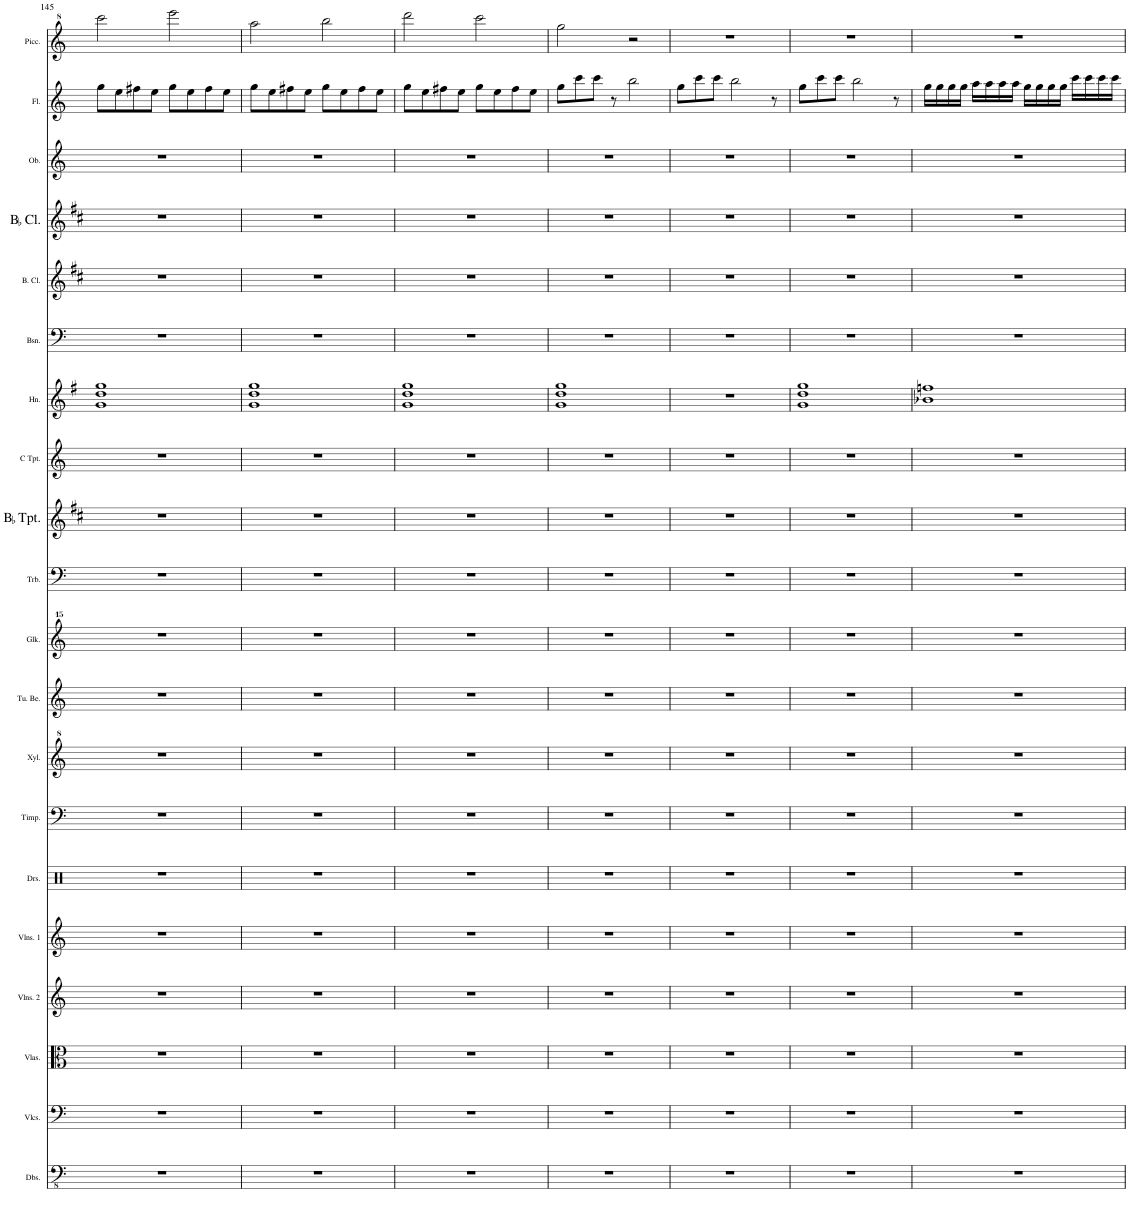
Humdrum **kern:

**kern	**kern	**kern	**kern	**kern	**kern	**kern	**kern	**kern	**kern	**kern	**kern	**kern	**kern	**kern	**kern	**kern	**kern	**kern	**kern
*part20	*part19	*part18	*part17	*part16	*part15	*part14	*part13	*part12	*part11	*part10	*part9	*part8	*part7	*part6	*part5	*part4	*part3	*part2	*part1
*staff20	*staff19	*staff18	*staff17	*staff16	*staff15	*staff14	*staff13	*staff12	*staff11	*staff10	*staff9	*staff8	*staff7	*staff6	*staff5	*staff4	*staff3	*staff2	*staff1
*I"Double Basses	*I"Violoncellos	*I"Violas	*I"Violins 2	*I"Violins 1	*I"Drumset	*I"Timpani	*I"Xylophone	*I"Tubular Bells	*I"Glockenspiel	*I"Trombone	*I"BaccidentalFlat Trumpet	*I"C Trumpet	*I"Horn	*I"Bassoon	*I"Bass Clarinet	*I"BaccidentalFlat Clarinet	*I"Oboe	*I"Flute	*I"Piccolo
*I'Dbs.	*I'Vlcs.	*I'Vlas.	*I'Vlns. 2	*I'Vlns. 1	*I'Drs.	*I'Timp.	*I'Xyl.	*I'Tu. Be.	*I'Glk.	*I'Trb.	*I'BaccidentalFlat Tpt.	*I'C Tpt.	*I'Hn.	*I'Bsn.	*I'B. Cl.	*I'BaccidentalFlat Cl.	*I'Ob.	*I'Fl.	*I'Picc.
!!LO:PB:g=z
*clefFv4	*clefF4	*clefC3	*clefG2	*clefG2	*clefX	*clefF4	*clefG^2	*clefG2	*clefG^^2	*clefF4	*clefG2	*clefG2	*clefG2	*clefF4	*clefG2	*clefG2	*clefG2	*clefG2	*clefG^2
*	*	*	*	*	*	*	*	*	*	*	*Trd1c2	*	*Trd4c7	*	*Trd8c14	*Trd1c2	*	*	*Trd-7c-12
*k[]	*k[]	*k[]	*k[]	*k[]	*k[]	*k[]	*k[]	*k[]	*k[]	*k[]	*k[f#c#]	*k[]	*k[f#]	*k[]	*k[f#c#]	*k[f#c#]	*k[]	*k[]	*k[]
*M4/4	*M4/4	*M4/4	*M4/4	*M4/4	*M4/4	*M4/4	*M4/4	*M4/4	*M4/4	*M4/4	*M4/4	*M4/4	*M4/4	*M4/4	*M4/4	*M4/4	*M4/4	*	*
=145	=145	=145	=145	=145	=145	=145	=145	=145	=145	=145	=145	=145	=145	=145	=145	=145	=145	=145	=145
1r	1r	1r	1r	1r	1r	1r	1r	1r	1r	1r	1r	1r	1g 1dd 1gg	1r	1r	1r	1r	8gg\L	2cccc\
.	.	.	.	.	.	.	.	.	.	.	.	.	.	.	.	.	.	8ee\	.
.	.	.	.	.	.	.	.	.	.	.	.	.	.	.	.	.	.	8ff#X\	.
.	.	.	.	.	.	.	.	.	.	.	.	.	.	.	.	.	.	8ee\J	.
.	.	.	.	.	.	.	.	.	.	.	.	.	.	.	.	.	.	8gg\L	2eeee\
.	.	.	.	.	.	.	.	.	.	.	.	.	.	.	.	.	.	8ee\	.
.	.	.	.	.	.	.	.	.	.	.	.	.	.	.	.	.	.	8ff#\	.
.	.	.	.	.	.	.	.	.	.	.	.	.	.	.	.	.	.	8ee\J	.
=146	=146	=146	=146	=146	=146	=146	=146	=146	=146	=146	=146	=146	=146	=146	=146	=146	=146	=146	=146
1r	1r	1r	1r	1r	1r	1r	1r	1r	1r	1r	1r	1r	1g 1dd 1gg	1r	1r	1r	1r	8gg\L	2aaa\
.	.	.	.	.	.	.	.	.	.	.	.	.	.	.	.	.	.	8ee\	.
.	.	.	.	.	.	.	.	.	.	.	.	.	.	.	.	.	.	8ff#X\	.
.	.	.	.	.	.	.	.	.	.	.	.	.	.	.	.	.	.	8ee\J	.
.	.	.	.	.	.	.	.	.	.	.	.	.	.	.	.	.	.	8gg\L	2bbb\
.	.	.	.	.	.	.	.	.	.	.	.	.	.	.	.	.	.	8ee\	.
.	.	.	.	.	.	.	.	.	.	.	.	.	.	.	.	.	.	8ff#\	.
.	.	.	.	.	.	.	.	.	.	.	.	.	.	.	.	.	.	8ee\J	.
=147	=147	=147	=147	=147	=147	=147	=147	=147	=147	=147	=147	=147	=147	=147	=147	=147	=147	=147	=147
1r	1r	1r	1r	1r	1r	1r	1r	1r	1r	1r	1r	1r	1g 1dd 1gg	1r	1r	1r	1r	8gg\L	2dddd\
.	.	.	.	.	.	.	.	.	.	.	.	.	.	.	.	.	.	8ee\	.
.	.	.	.	.	.	.	.	.	.	.	.	.	.	.	.	.	.	8ff#X\	.
.	.	.	.	.	.	.	.	.	.	.	.	.	.	.	.	.	.	8ee\J	.
.	.	.	.	.	.	.	.	.	.	.	.	.	.	.	.	.	.	8gg\L	2cccc\
.	.	.	.	.	.	.	.	.	.	.	.	.	.	.	.	.	.	8ee\	.
.	.	.	.	.	.	.	.	.	.	.	.	.	.	.	.	.	.	8ff#\	.
.	.	.	.	.	.	.	.	.	.	.	.	.	.	.	.	.	.	8ee\J	.
=148	=148	=148	=148	=148	=148	=148	=148	=148	=148	=148	=148	=148	=148	=148	=148	=148	=148	=148	=148
1r	1r	1r	1r	1r	1r	1r	1r	1r	1r	1r	1r	1r	1g 1dd 1gg	1r	1r	1r	1r	8gg\L	2ggg\
.	.	.	.	.	.	.	.	.	.	.	.	.	.	.	.	.	.	8ccc\	.
.	.	.	.	.	.	.	.	.	.	.	.	.	.	.	.	.	.	8ccc\J	.
.	.	.	.	.	.	.	.	.	.	.	.	.	.	.	.	.	.	8r	.
.	.	.	.	.	.	.	.	.	.	.	.	.	.	.	.	.	.	2bb\	2r
=149	=149	=149	=149	=149	=149	=149	=149	=149	=149	=149	=149	=149	=149	=149	=149	=149	=149	=149	=149
1r	1r	1r	1r	1r	1r	1r	1r	1r	1r	1r	1r	1r	1r	1r	1r	1r	1r	8gg\L	1r
.	.	.	.	.	.	.	.	.	.	.	.	.	.	.	.	.	.	8ccc\	.
.	.	.	.	.	.	.	.	.	.	.	.	.	.	.	.	.	.	8ccc\J	.
.	.	.	.	.	.	.	.	.	.	.	.	.	.	.	.	.	.	2bb\	.
.	.	.	.	.	.	.	.	.	.	.	.	.	.	.	.	.	.	8r	.
=150	=150	=150	=150	=150	=150	=150	=150	=150	=150	=150	=150	=150	=150	=150	=150	=150	=150	=150	=150
1r	1r	1r	1r	1r	1r	1r	1r	1r	1r	1r	1r	1r	1g 1dd 1gg	1r	1r	1r	1r	8gg\L	1r
.	.	.	.	.	.	.	.	.	.	.	.	.	.	.	.	.	.	8ccc\	.
.	.	.	.	.	.	.	.	.	.	.	.	.	.	.	.	.	.	8ccc\J	.
.	.	.	.	.	.	.	.	.	.	.	.	.	.	.	.	.	.	2bb\	.
.	.	.	.	.	.	.	.	.	.	.	.	.	.	.	.	.	.	8r	.
=151	=151	=151	=151	=151	=151	=151	=151	=151	=151	=151	=151	=151	=151	=151	=151	=151	=151	=151	=151
1r	1r	1r	1r	1r	1r	1r	1r	1r	1r	1r	1r	1r	1b-X 1ffn	1r	1r	1r	1r	16gg\LL	1r
.	.	.	.	.	.	.	.	.	.	.	.	.	.	.	.	.	.	16gg\	.
.	.	.	.	.	.	.	.	.	.	.	.	.	.	.	.	.	.	16gg\	.
.	.	.	.	.	.	.	.	.	.	.	.	.	.	.	.	.	.	16gg\JJ	.
.	.	.	.	.	.	.	.	.	.	.	.	.	.	.	.	.	.	16aa\LL	.
.	.	.	.	.	.	.	.	.	.	.	.	.	.	.	.	.	.	16aa\	.
.	.	.	.	.	.	.	.	.	.	.	.	.	.	.	.	.	.	16aa\	.
.	.	.	.	.	.	.	.	.	.	.	.	.	.	.	.	.	.	16aa\JJ	.
.	.	.	.	.	.	.	.	.	.	.	.	.	.	.	.	.	.	16gg\LL	.
.	.	.	.	.	.	.	.	.	.	.	.	.	.	.	.	.	.	16gg\	.
.	.	.	.	.	.	.	.	.	.	.	.	.	.	.	.	.	.	16gg\	.
.	.	.	.	.	.	.	.	.	.	.	.	.	.	.	.	.	.	16gg\JJ	.
.	.	.	.	.	.	.	.	.	.	.	.	.	.	.	.	.	.	16ccc\LL	.
.	.	.	.	.	.	.	.	.	.	.	.	.	.	.	.	.	.	16ccc\	.
.	.	.	.	.	.	.	.	.	.	.	.	.	.	.	.	.	.	16ccc\	.
.	.	.	.	.	.	.	.	.	.	.	.	.	.	.	.	.	.	16ccc\JJ	.
=	=	=	=	=	=	=	=	=	=	=	=	=	=	=	=	=	=	=	=
*-	*-	*-	*-	*-	*-	*-	*-	*-	*-	*-	*-	*-	*-	*-	*-	*-	*-	*-	*-
